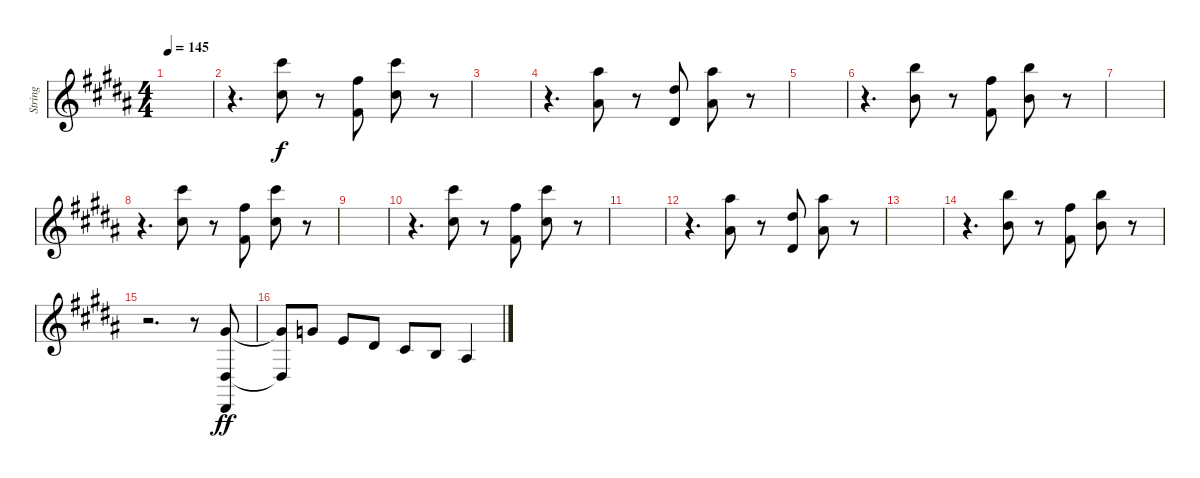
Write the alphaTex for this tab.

\track ("String" "String") {instrument stringensemble1}
\staff {score}
\tuning (E4 B3 G3 D3 A2 E2 B1) {hide}
\ts (4 4)
\tempo 145
\clef g2
\ks b
|
r.4{d} (9.1 30.3).8 r.8 (11.3 28.4).8 (9.1 30.3).8 r.8 |
|
r.4{d} (6.1 23.2).8 r.8 (11.1 4.2).8 (6.1 23.2).8 r.8 |
|
r.4{d} (7.1 24.2).8 r.8 (2.1 19.2).8 (19.1 16.3).8 r.8 |
|
r.4{d} (9.1 30.3).8 r.8 (11.3 28.4).8 (9.1 30.3).8 r.8 |
|
r.4{d} (9.1 30.3).8 r.8 (11.3 28.4).8 (9.1 30.3).8 r.8 |
|
r.4{d} (6.1 23.2).8 r.8 (11.1 4.2).8 (6.1 23.2).8 r.8 |
|
r.4{d} (7.1 24.2).8 r.8 (2.1 19.2).8 (19.1 16.3).8 r.8 |
r.2{d} r.8 (4.1 6.5 4.7).8{dy ff} |
(4.1{t} 6.5{t}).8 3.1.8 0.1.8 4.2.8 2.2.8 0.2.8 3.3.4
